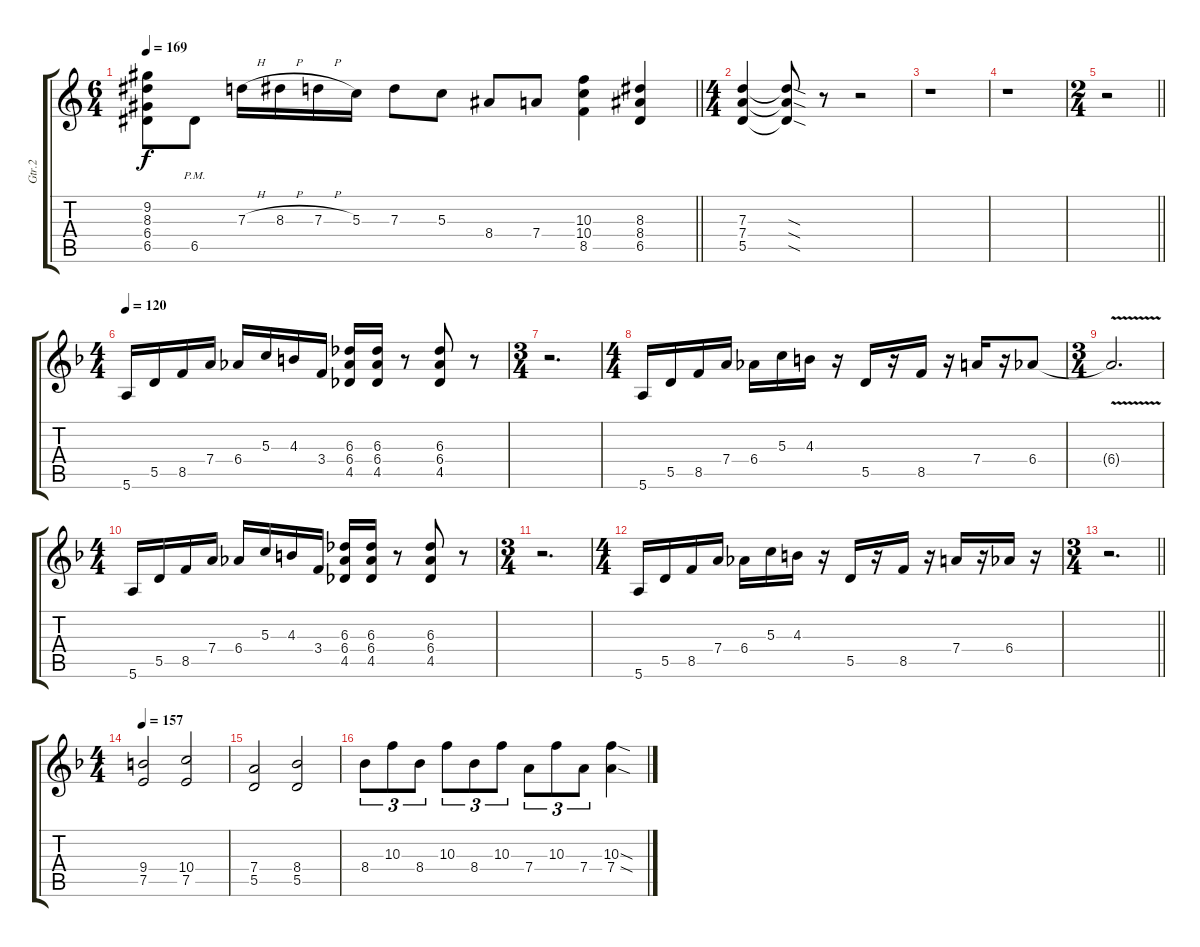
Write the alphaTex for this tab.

\track ("Gtr.2" "Gtr.2") {instrument distortionguitar}
\staff {score tabs}
\tuning (E4 B3 G3 D3 A2 E2) {hide}
\ts (6 4)
\tempo 169
\clef g2
\barLineRight lightlight
\ks c
(9.2{t} 8.3{t} 6.4{t} 6.5{t}).8{dy f} 6.5{pm}.8 7.3{h}.16 8.3{h}.16 7.3{h}.16 5.3.16 7.3.8 5.3.8 8.4.8 7.4.8 (10.3 10.4 8.5).4 (8.3 8.4 6.5).4 |
\ts (4 4)
(7.3 7.4 5.5).4 (7.3{sod t} 7.4{sod t} 5.5{sod t}).8 r.8 r.2 |
r.1 |
r.1 |
\ts (2 4)
\barLineRight lightlight
r.2 |
\ts (4 4)
\tempo 120
\ks f
5.6.16 5.5.16 8.5.16 7.4.16 6.4.16 5.3.16 4.3.16 3.4.16 (6.3 6.4 4.5).16 (6.3 6.4 4.5).16 r.8 (6.3 6.4 4.5).8 r.8 |
\ts (3 4)
r.2{d} |
\ts (4 4)
5.6.16 5.5.16 8.5.16 7.4.16 6.4.16 5.3.16 4.3.16 r.16 5.5.16 r.16 8.5.16 r.16 7.4.16 r.16 6.4.8 |
\ts (3 4)
6.4{v t}.2{d} |
\ts (4 4)
5.6.16 5.5.16 8.5.16 7.4.16 6.4.16 5.3.16 4.3.16 3.4.16 (6.3 6.4 4.5).16 (6.3 6.4 4.5).16 r.8 (6.3 6.4 4.5).8 r.8 |
\ts (3 4)
r.2{d} |
\ts (4 4)
5.6.16 5.5.16 8.5.16 7.4.16 6.4.16 5.3.16 4.3.16 r.16 5.5.16 r.16 8.5.16 r.16 7.4.16 r.16 6.4.16 r.16 |
\ts (3 4)
\barLineRight lightlight
r.2{d} |
\ts (4 4)
\tempo 157
(9.4 7.5).2 (10.4 7.5).2 |
(7.4 5.5).2 (8.4 5.5).2 |
8.4.8{tu (3 2)} 10.3.8{tu (3 2)} 8.4.8{tu (3 2)} 10.3.8{tu (3 2)} 8.4.8{tu (3 2)} 10.3.8{tu (3 2)} 7.4.8{tu (3 2)} 10.3.8{tu (3 2)} 7.4.8{tu (3 2)} (10.3{sod} 7.4{sod}).4
